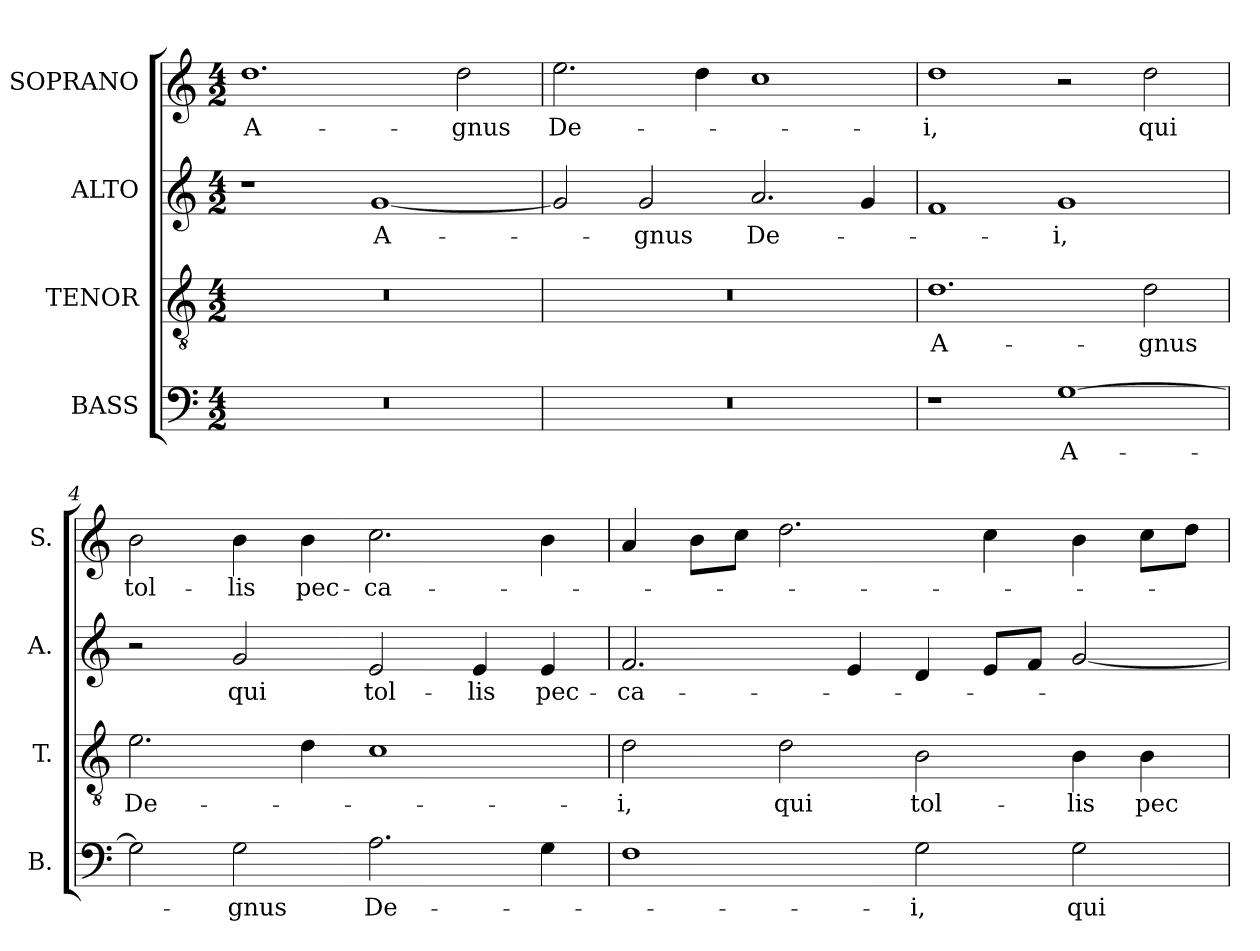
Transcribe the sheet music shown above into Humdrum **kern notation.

**kern	**text	**kern	**text	**kern	**text	**kern	**text
*part4	*part4	*part3	*part3	*part2	*part2	*part1	*part1
*staff4	*staff4	*staff3	*staff3	*staff2	*staff2	*staff1	*staff1
*I"BASS	*	*I"TENOR	*	*I"ALTO	*	*I"SOPRANO	*
*I'B.	*	*I'T.	*	*I'A.	*	*I'S.	*
!!LO:PB:g=z
*clefF4	*	*clefGv2	*	*clefG2	*	*clefG2	*
*	*	*ITrd7c12	*	*	*	*	*
*k[]	*	*k[]	*	*k[]	*	*k[]	*
*C:	*	*C:	*	*C:	*	*C:	*
*M4/2	*	*M4/2	*	*M4/2	*	*M4/2	*
*MM176	*	*MM176	*	*MM176	*	*MM176	*
=1	=1	=1	=1	=1	=1	=1	=1
!LO:N:vis=1	!	!LO:N:vis=1	!	!	!	!	!
!	!	!	!	!	!	!	!LO:LY:b:color=#000000
0r	.	0r	.	1r	.	1.ddi	A-
!	!	!	!	!	!LO:LY:b:color=#000000	!	!
.	.	.	.	[1gi	A-	.	.
!	!	!	!	!	!	!	!LO:LY:b:color=#000000
.	.	.	.	.	.	2ddi\	-gnus
=2	=2	=2	=2	=2	=2	=2	=2
!LO:N:vis=1	!	!LO:N:vis=1	!	!	!	!	!
!	!	!	!	!	!	!	!LO:LY:b:color=#000000
0r	.	0r	.	2gi/]	.	2.eei\	De-
!	!	!	!	!	!LO:LY:b:color=#000000	!	!
.	.	.	.	2gi/	-gnus	.	.
.	.	.	.	.	.	4ddi\	.
!	!	!	!	!	!LO:LY:b:color=#000000	!	!
.	.	.	.	2.ai/	De-	1cci	.
.	.	.	.	4gi/	.	.	.
=3	=3	=3	=3	=3	=3	=3	=3
!	!	!	!LO:LY:b:color=#000000	!	!	!	!
!	!	!	!	!	!	!	!LO:LY:b:color=#000000
1r	.	1.Di	A-	1fi	.	1ddi	-i,
!	!LO:LY:b:color=#000000	!	!	!	!	!	!
!	!	!	!	!	!LO:LY:b:color=#000000	!	!
[1Gi	A-	.	.	1gi	-i,	2r	.
!	!	!	!LO:LY:b:color=#000000	!	!	!	!
!	!	!	!	!	!	!	!LO:LY:b:color=#000000
.	.	2Di\	-gnus	.	.	2ddi\	qui
=4	=4	=4	=4	=4	=4	=4	=4
!	!	!	!LO:LY:b:color=#000000	!	!	!	!
!	!	!	!	!	!	!	!LO:LY:b:color=#000000
2Gi\]	.	2.Ei\	De-	2r	.	2bi\	tol-
!	!LO:LY:b:color=#000000	!	!	!	!	!	!
!	!	!	!	!	!LO:LY:b:color=#000000	!	!
!	!	!	!	!	!	!	!LO:LY:b:color=#000000
2Gi\	-gnus	.	.	2gi/	qui	4bi\	-lis
!	!	!	!	!	!	!	!LO:LY:b:color=#000000
.	.	4Di\	.	.	.	4bi\	pec-
!	!LO:LY:b:color=#000000	!	!	!	!	!	!
!	!	!	!	!	!LO:LY:b:color=#000000	!	!
!	!	!	!	!	!	!	!LO:LY:b:color=#000000
2.Ai\	De-	1Ci	.	2ei/	tol-	2.cci\	-ca-
!	!	!	!	!	!LO:LY:b:color=#000000	!	!
.	.	.	.	4ei/	-lis	.	.
!	!	!	!	!	!LO:LY:b:color=#000000	!	!
4Gi\	.	.	.	4ei/	pec-	4bi\	.
=5	=5	=5	=5	=5	=5	=5	=5
!	!	!	!LO:LY:b:color=#000000	!	!	!	!
!	!	!	!	!	!LO:LY:b:color=#000000	!	!
1Fi	.	2Di\	-i,	2.fi/	-ca-	4ai/	.
.	.	.	.	.	.	8bi\L	.
.	.	.	.	.	.	8cci\J	.
!	!	!	!LO:LY:b:color=#000000	!	!	!	!
.	.	2Di\	qui	.	.	2.ddi\	.
.	.	.	.	4ei/	.	.	.
!	!LO:LY:b:color=#000000	!	!	!	!	!	!
!	!	!	!LO:LY:b:color=#000000	!	!	!	!
2Gi\	-i,	2BBi\	tol-	4di/	.	.	.
.	.	.	.	8ei/L	.	4cci\	.
.	.	.	.	8fi/J	.	.	.
!	!LO:LY:b:color=#000000	!	!	!	!	!	!
!	!	!	!LO:LY:b:color=#000000	!	!	!	!
2Gi\	qui	4BBi\	-lis	[2gi/	.	4bi\	.
!	!	!	!LO:LY:b:color=#000000	!	!	!	!
.	.	4BBi\	pec-	.	.	8cci\L	.
.	.	.	.	.	.	8ddi\J	.
=	=	=	=	=	=	=	=
*-	*-	*-	*-	*-	*-	*-	*-
